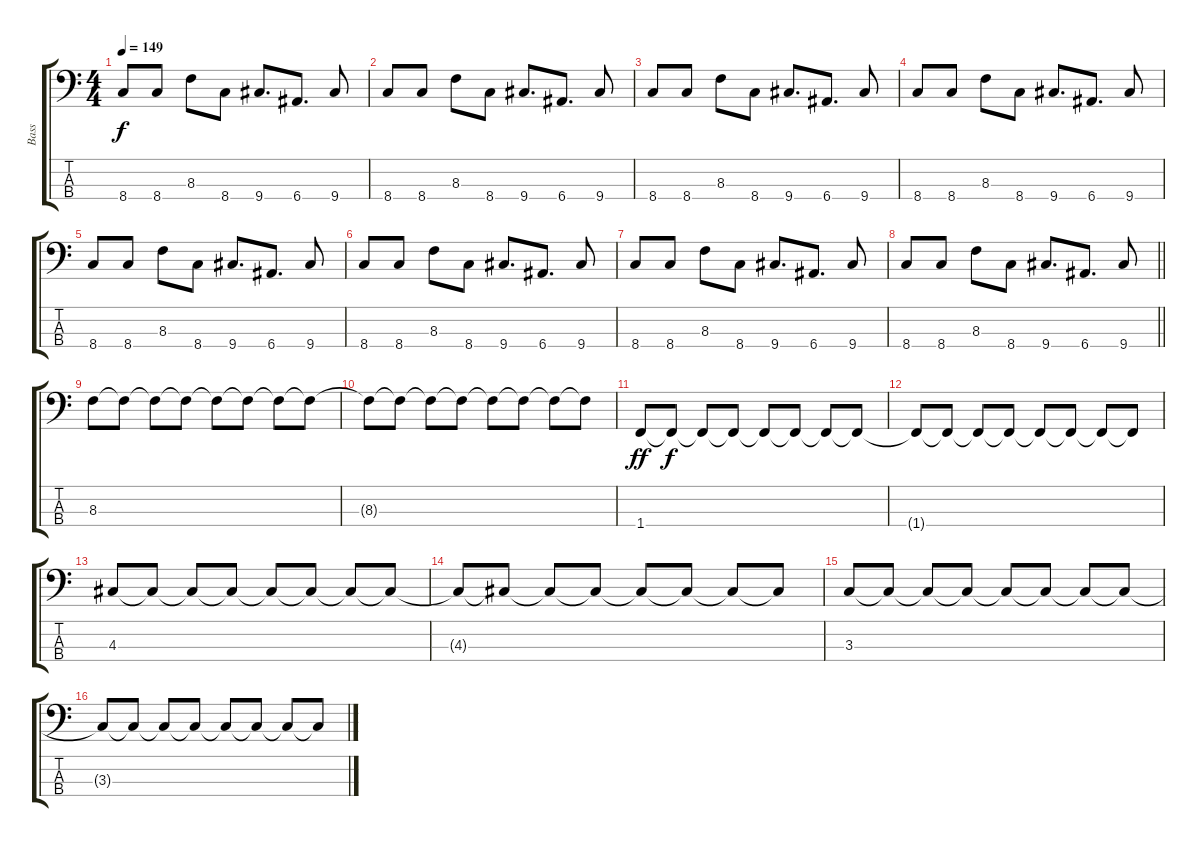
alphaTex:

\track ("Bass" "Bass") {instrument overdrivenguitar}
\staff {score tabs}
\tuning (G2 D2 A1 E1) {hide}
\ts (4 4)
\tempo 149
\clef f4
\ks c
8.4.8{dy f} 8.4.8 8.3.8 8.4.8 9.4.8{d} 6.4.8{d} 9.4.8 |
8.4.8 8.4.8 8.3.8 8.4.8 9.4.8{d} 6.4.8{d} 9.4.8 |
8.4.8 8.4.8 8.3.8 8.4.8 9.4.8{d} 6.4.8{d} 9.4.8 |
8.4.8 8.4.8 8.3.8 8.4.8 9.4.8{d} 6.4.8{d} 9.4.8 |
8.4.8 8.4.8 8.3.8 8.4.8 9.4.8{d} 6.4.8{d} 9.4.8 |
8.4.8 8.4.8 8.3.8 8.4.8 9.4.8{d} 6.4.8{d} 9.4.8 |
8.4.8 8.4.8 8.3.8 8.4.8 9.4.8{d} 6.4.8{d} 9.4.8 |
\barLineRight lightlight
8.4.8 8.4.8 8.3.8 8.4.8 9.4.8{d} 6.4.8{d} 9.4.8 |
\section ("" "")
8.3.8 8.3{t}.8 8.3{t}.8 8.3{t}.8 8.3{t}.8 8.3{t}.8 8.3{t}.8 8.3{t}.8 |
8.3{t}.8 8.3{t}.8 8.3{t}.8 8.3{t}.8 8.3{t}.8 8.3{t}.8 8.3{t}.8 8.3{t}.8 |
1.4.8{dy ff} 1.4{t}.8{dy f} 1.4{t}.8 1.4{t}.8 1.4{t}.8 1.4{t}.8 1.4{t}.8 1.4{t}.8 |
1.4{t}.8 1.4{t}.8 1.4{t}.8 1.4{t}.8 1.4{t}.8 1.4{t}.8 1.4{t}.8 1.4{t}.8 |
4.3.8 4.3{t}.8 4.3{t}.8 4.3{t}.8 4.3{t}.8 4.3{t}.8 4.3{t}.8 4.3{t}.8 |
4.3{t}.8 4.3{t}.8 4.3{t}.8 4.3{t}.8 4.3{t}.8 4.3{t}.8 4.3{t}.8 4.3{t}.8 |
3.3.8 3.3{t}.8 3.3{t}.8 3.3{t}.8 3.3{t}.8 3.3{t}.8 3.3{t}.8 3.3{t}.8 |
3.3{t}.8 3.3{t}.8 3.3{t}.8 3.3{t}.8 3.3{t}.8 3.3{t}.8 3.3{t}.8 3.3{t}.8
